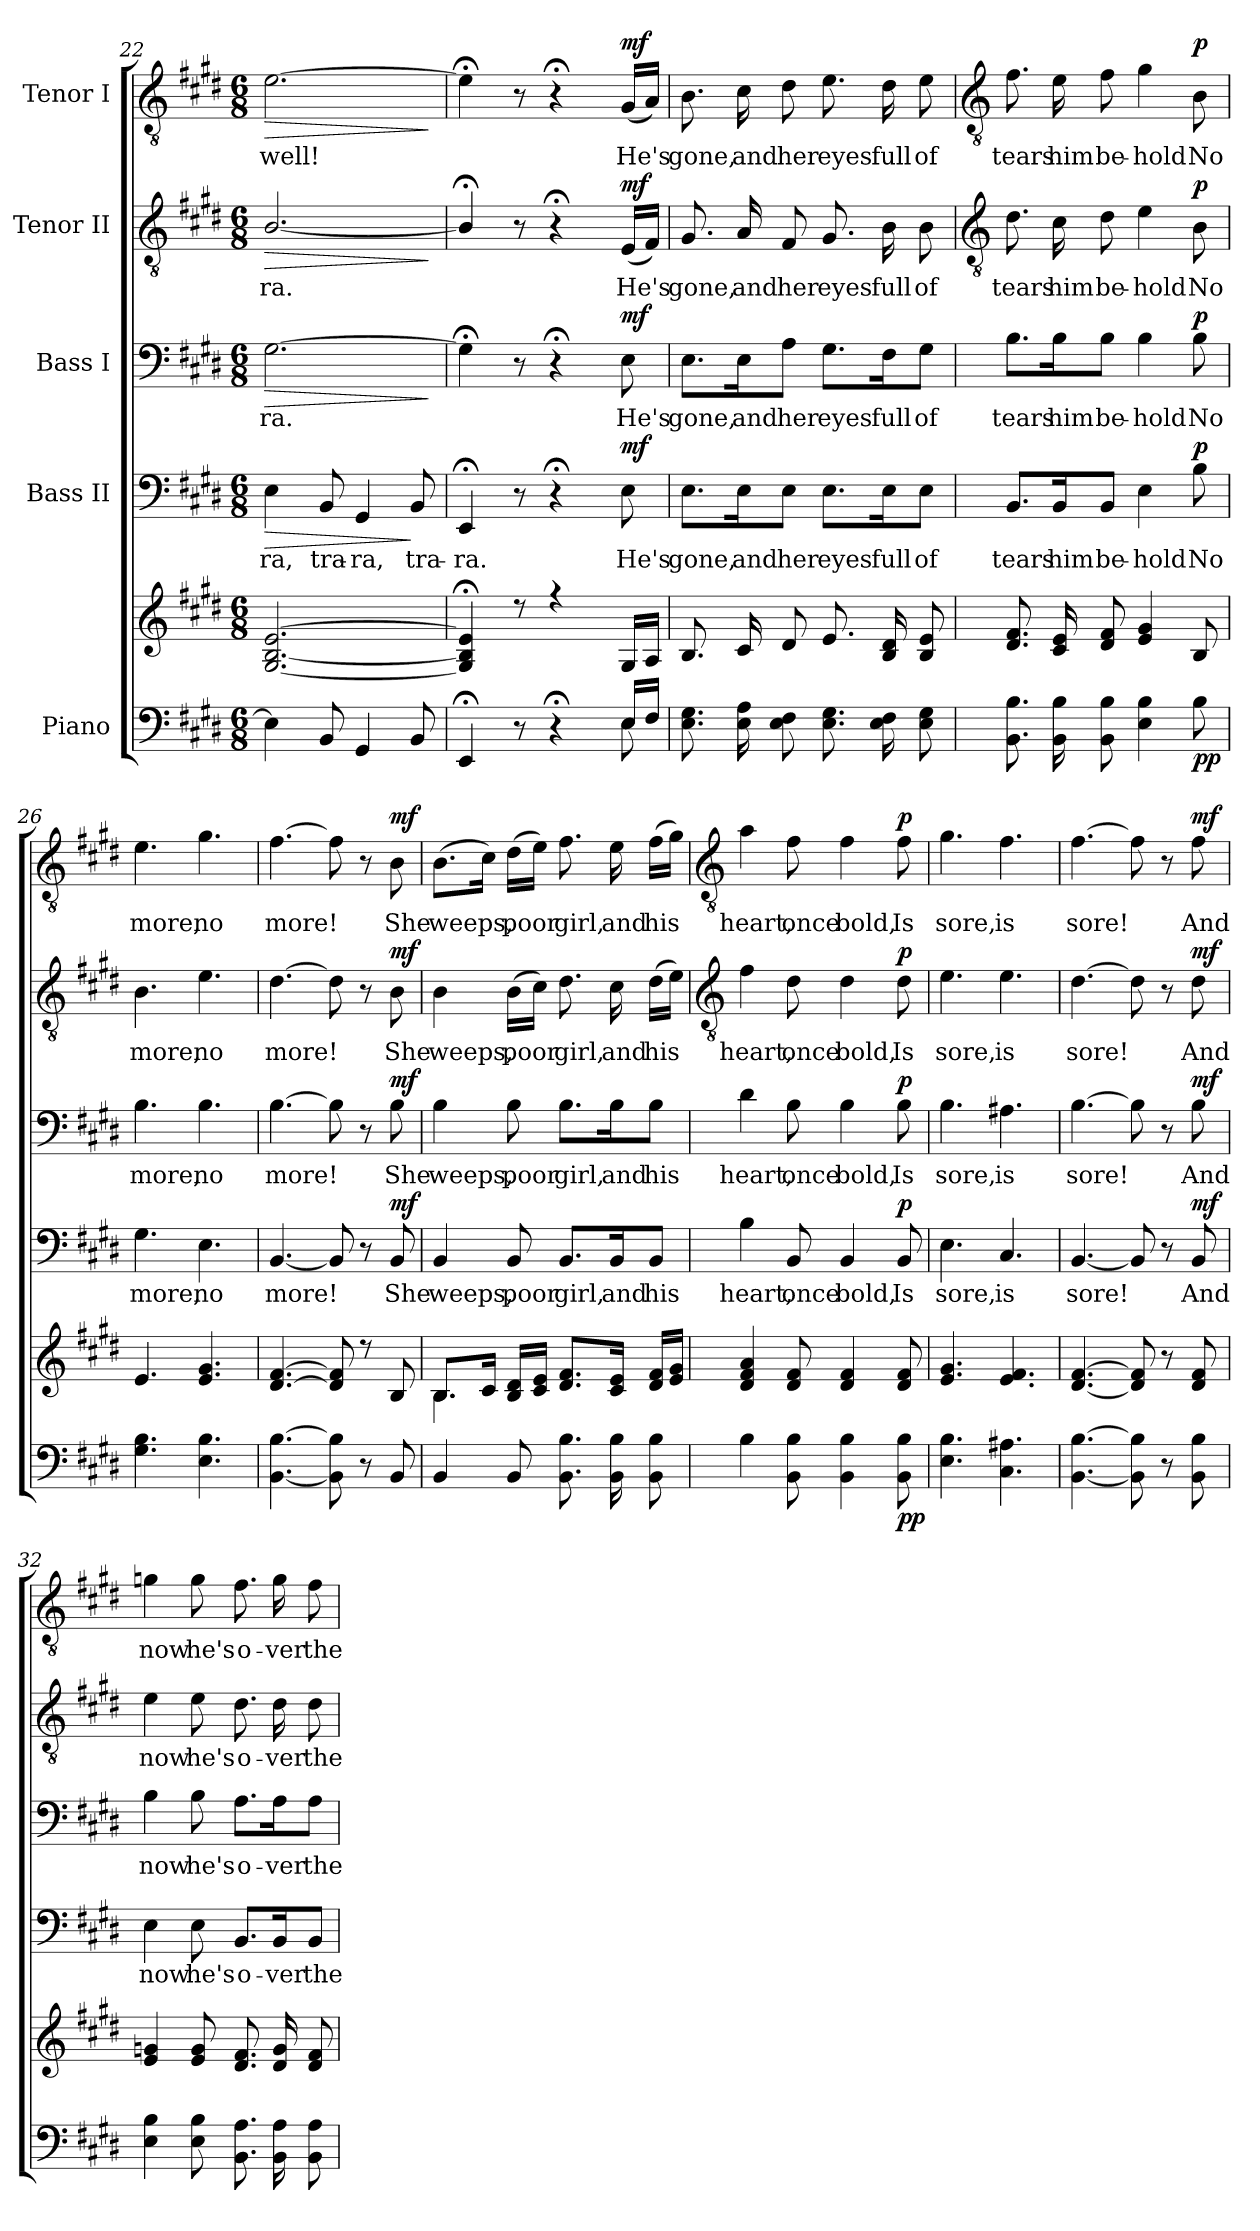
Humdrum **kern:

**kern	**kern	**dynam	**kern	**text	**dynam	**kern	**text	**dynam	**kern	**text	**dynam	**kern	**text	**dynam
*part5	*part5	*part5	*part4	*part4	*part4	*part3	*part3	*part3	*part2	*part2	*part2	*part1	*part1	*part1
*staff6	*staff5	*staff5/6	*staff4	*staff4	*staff4	*staff3	*staff3	*staff3	*staff2	*staff2	*staff2	*staff1	*staff1	*staff1
*I"Piano	*	*	*I"Bass II	*	*	*I"Bass I	*	*	*I"Tenor II	*	*	*I"Tenor I	*	*
*clefF4	*clefG2	*	*clefF4	*	*	*clefF4	*	*	*clefGv2	*	*	*clefGv2	*	*
*k[f#c#g#d#]	*k[f#c#g#d#]	*	*k[f#c#g#d#]	*	*	*k[f#c#g#d#]	*	*	*k[f#c#g#d#]	*	*	*k[f#c#g#d#]	*	*
*E:	*E:	*	*E:	*	*	*E:	*	*	*E:	*	*	*E:	*	*
*M6/8	*M6/8	*	*M6/8	*	*	*M6/8	*	*	*M6/8	*	*	*M6/8	*	*
=22	=22	=22	=22	=22	=22	=22	=22	=22	=22	=22	=22	=22	=22	=22
*^	*^	*	*	*	*	*	*	*	*	*	*	*	*	*
!	!LO:N:vis=1	!	!LO:N:vis=1	!	!	!LO:LY:b	!LO:HP:b	!	!LO:LY:b	!LO:HP:b	!	!LO:LY:b	!LO:HP:b	!	!LO:LY:b	!LO:HP:b
4E]	2.ryy	[2.G#/ [2.B/ [2.e/	2.ryy	.	4E\	-ra,	>	[2.G#	-ra.	>	[2.B/	-ra.	>	[2.e\	well!	>
!	!	!	!	!	!	!LO:LY:b	!	!	!	!	!	!	!	!	!	!
8BB	.	.	.	.	8BB	tra-	.	.	.	.	.	.	.	.	.	.
!	!	!	!	!	!	!LO:LY:b	!	!	!	!	!	!	!	!	!	!
4GG#	.	.	.	.	4GG#	-ra,	.	.	.	.	.	.	.	.	.	.
!	!	!	!	!	!	!LO:LY:b	!	!	!	!	!	!	!	!	!	!
8BB	.	.	.	.	8BB	tra-	]	.	.	.	.	.	.	.	.	.
*v	*v	*	*	*	*	*	*	*	*	*	*	*	*	*	*	*
*	*v	*v	*	*	*	*	*	*	*	*	*	*	*	*	*
.	.	.	.	.	.	.	.	]	.	.	]	.	.	]
=23	=23	=23	=23	=23	=23	=23	=23	=23	=23	=23	=23	=23	=23	=23
*^	*^	*	*	*	*	*	*	*	*	*	*	*	*	*
!	!	!	!LO:N:vis=1	!	!	!LO:LY:b	!	!	!	!	!	!	!	!	!	!
4EE;	2ryy	4G#/];< 4B/];< 4e/];<	2.ryy	.	4EE;<	-ra.	.	4G#;<]	.	.	4B;</]	.	.	4e;<\]	.	.
8r	.	8r	.	.	8r	.	.	8r	.	.	8r	.	.	8r	.	.
4r;	.	4r	.	.	4r;<	.	.	4r;<	.	.	4r;<	.	.	4r;<	.	.
.	8ryy	.	.	.	.	.	.	.	.	.	.	.	.	.	.	.
!	!	!	!	!LO:DY:b=2	!	!LO:LY:b	!	!	!LO:LY:b	!	!	!LO:LY:b	!	!	!LO:LY:b	!
!	!	!	!	!LO:DY:n=1:b	!	!	!LO:DY:b	!	!	!LO:DY:b	!	!	!LO:DY:b	!	!	!LO:DY:b
16E/LL	8E\	16G#/LL	.	mf mf	8E	He's	mf	8E	He's	mf	(<16ELL	He's	mf	(<16G#LL	He's	mf
16F#/JJ	.	16A/JJ	.	.	.	.	.	.	.	.	16F#JJ)	.	.	16AJJ)	.	.
=24	=24	=24	=24	=24	=24	=24	=24	=24	=24	=24	=24	=24	=24	=24	=24	=24
!	!	!	!LO:N:vis=1	!	!	!LO:LY:b	!	!	!LO:LY:b	!	!	!LO:LY:b	!	!	!LO:LY:b	!
8.E 8.G#L	4.ryy	8.B/L	2.ryy	.	8.E\L	gone,	.	8.E\L	gone,	.	8.G#	gone,	.	8.B	gone,	.
!	!	!	!	!	!	!LO:LY:b	!	!	!LO:LY:b	!	!	!LO:LY:b	!	!	!LO:LY:b	!
16E 16AL	.	16c#/L	.	.	16E\K	and	.	16E\K	and	.	16A	and	.	16c#	and	.
!	!	!	!	!	!	!LO:LY:b	!	!	!LO:LY:b	!	!	!LO:LY:b	!	!	!LO:LY:b	!
8E 8F#J	.	8d#/J	.	.	8E\J	her	.	8A\J	her	.	8F#	her	.	8d#	her	.
!	!	!	!	!	!	!LO:LY:b	!	!	!LO:LY:b	!	!	!LO:LY:b	!	!	!LO:LY:b	!
8.E\ 8.G#\L	8ryy	8.e/L	.	.	8.E\L	eyes	.	8.G#\L	eyes	.	8.G#	eyes	.	8.e	eyes	.
.	4ryy	.	.	.	.	.	.	.	.	.	.	.	.	.	.	.
!	!	!	!	!	!	!LO:LY:b	!	!	!LO:LY:b	!	!	!LO:LY:b	!	!	!LO:LY:b	!
16E\ 16F#\L	.	16B/ 16d#/L	.	.	16E\K	full	.	16F#\K	full	.	16B\	full	.	16d#	full	.
!	!	!	!	!	!	!LO:LY:b	!	!	!LO:LY:b	!	!	!LO:LY:b	!	!	!LO:LY:b	!
8E\ 8G#\J	.	8B/ 8e/J	.	.	8E\J	of	.	8G#\J	of	.	8B\	of	.	8e	of	.
*v	*v	*	*	*	*	*	*	*	*	*	*	*	*	*	*	*
!!LO:LB:g=z
=25	=25	=25	=25	=25	=25	=25	=25	=25	=25	=25	=25	=25	=25	=25	=25
*	*	*	*	*	*	*	*	*	*	*clefGv2	*	*	*clefGv2	*	*
!	!	!LO:N:vis=1	!	!	!LO:LY:b	!	!	!LO:LY:b	!	!	!LO:LY:b	!	!	!LO:LY:b	!
8.BB\ 8.B\L	8.d#/ 8.f#/L	2.ryy	.	8.BB/L	tears	.	8.B\L	tears	.	8.d#	tears	.	8.f#	tears	.
!	!	!	!	!	!LO:LY:b	!	!	!LO:LY:b	!	!	!LO:LY:b	!	!	!LO:LY:b	!
16BB\ 16B\L	16c#/ 16e/L	.	.	16BB/K	him	.	16B\K	him	.	16c#	him	.	16e	him	.
!	!	!	!	!	!LO:LY:b	!	!	!LO:LY:b	!	!	!LO:LY:b	!	!	!LO:LY:b	!
8BB\ 8B\J	8d#/ 8f#/J	.	.	8BB/J	be-	.	8B\J	be-	.	8d#	be-	.	8f#	be-	.
!	!	!	!	!	!LO:LY:b	!	!	!LO:LY:b	!	!	!LO:LY:b	!	!	!LO:LY:b	!
4E\ 4B\	4e/ 4g#/	.	.	4E	-hold	.	4B	-hold	.	4e	-hold	.	4g#	-hold	.
!	!	!	!LO:DY:b=2	!	!LO:LY:b	!	!	!LO:LY:b	!	!	!LO:LY:b	!	!	!LO:LY:b	!
!	!	!	!LO:DY:n=1:b	!	!	!LO:DY:b	!	!	!LO:DY:b	!	!	!LO:DY:b	!	!	!LO:DY:b
8B\	8B/	.	p p	8B	No	p	8B	No	p	8B	No	p	8B	No	p
=26	=26	=26	=26	=26	=26	=26	=26	=26	=26	=26	=26	=26	=26	=26	=26
!	!	!	!	!	!LO:LY:b	!	!	!LO:LY:b	!	!	!LO:LY:b	!	!	!LO:LY:b	!
4.G#\ 4.B\	4.e/	2.ryy	.	4.G#	more,	.	4.B	more,	.	4.B	more,	.	4.e	more,	.
!	!	!	!	!	!LO:LY:b	!	!	!LO:LY:b	!	!	!LO:LY:b	!	!	!LO:LY:b	!
4.E\ 4.B\	4.e/ 4.g#/	.	.	4.E	no	.	4.B	no	.	4.e	no	.	4.g#	no	.
=27	=27	=27	=27	=27	=27	=27	=27	=27	=27	=27	=27	=27	=27	=27	=27
!	!	!	!	!	!LO:LY:b	!	!	!LO:LY:b	!	!	!LO:LY:b	!	!	!LO:LY:b	!
[4.BB\ [4.B\	[4.d#/ [4.f#/	2.ryy	.	[4.BB	more!	.	[4.B	more!	.	[4.d#	more!	.	[4.f#	more!	.
8BB\] 8B\]	8d#/] 8f#/]	.	.	8BB]	.	.	8B]	.	.	8d#]	.	.	8f#]	.	.
8r	8r	.	.	8r	.	.	8r	.	.	8r	.	.	8r	.	.
!	!	!	!LO:DY:b=2	!	!LO:LY:b	!	!	!LO:LY:b	!	!	!LO:LY:b	!	!	!LO:LY:b	!
!	!	!	!LO:DY:n=1:b	!	!	!LO:DY:b	!	!	!LO:DY:b	!	!	!LO:DY:b	!	!	!LO:DY:b
8BB	8B/	.	mf mf	8BB	She	mf	8B	She	mf	8B	She	mf	8B	She	mf
=28	=28	=28	=28	=28	=28	=28	=28	=28	=28	=28	=28	=28	=28	=28	=28
!	!	!	!	!	!LO:LY:b	!	!	!LO:LY:b	!	!	!LO:LY:b	!	!	!LO:LY:b	!
4BB	8.B/L	4.B\	.	4BB	weeps,	.	4B	weeps,	.	4B	weeps,	.	(>8.BL	weeps,	.
.	16c#/J	.	.	.	.	.	.	.	.	.	.	.	16c#J)	.	.
!	!	!	!	!	!LO:LY:b	!	!	!LO:LY:b	!	!	!LO:LY:b	!	!	!LO:LY:b	!
8BB	16B/ 16d#/LL	.	.	8BB	poor	.	8B	poor	.	(>16BLL	poor	.	(>16d#LL	poor	.
.	16c#/ 16e/JJ	.	.	.	.	.	.	.	.	16c#JJ)	.	.	16eJJ)	.	.
!	!	!	!	!	!LO:LY:b	!	!	!LO:LY:b	!	!	!LO:LY:b	!	!	!LO:LY:b	!
8.BB 8.BL	8.d#/ 8.f#/L	8ryy	.	8.BB/L	girl,	.	8.B\L	girl,	.	8.d#	girl,	.	8.f#	girl,	.
.	.	4ryy	.	.	.	.	.	.	.	.	.	.	.	.	.
!	!	!	!	!	!LO:LY:b	!	!	!LO:LY:b	!	!	!LO:LY:b	!	!	!LO:LY:b	!
16BB 16BL	16c#/ 16e/J	.	.	16BB/K	and	.	16B\K	and	.	16c#	and	.	16e	and	.
!	!	!	!	!	!LO:LY:b	!	!	!LO:LY:b	!	!	!LO:LY:b	!	!	!LO:LY:b	!
8BB 8BJ	16d#/ 16f#/LL	.	.	8BB/J	his	.	8B\J	his	.	(>16d#LL	his	.	(>16f#LL	his	.
.	16e/ 16g#/JJ	.	.	.	.	.	.	.	.	16eJJ)	.	.	16g#JJ)	.	.
*	*v	*v	*	*	*	*	*	*	*	*	*	*	*	*	*
!!LO:LB:g=z
=29	=29	=29	=29	=29	=29	=29	=29	=29	=29	=29	=29	=29	=29	=29
*	*	*	*	*	*	*	*	*	*clefGv2	*	*	*clefGv2	*	*
!	!	!	!	!LO:LY:b	!	!	!LO:LY:b	!	!	!LO:LY:b	!	!	!LO:LY:b	!
4B	4d# 4f# 4a	.	4B	heart,	.	4d#	heart,	.	4f#	heart,	.	4a	heart,	.
!	!	!	!	!LO:LY:b	!	!	!LO:LY:b	!	!	!LO:LY:b	!	!	!LO:LY:b	!
8BB 8B	8d# 8f#	.	8BB	once	.	8B	once	.	8d#	once	.	8f#	once	.
!	!	!	!	!LO:LY:b	!	!	!LO:LY:b	!	!	!LO:LY:b	!	!	!LO:LY:b	!
4BB 4B	4d# 4f#	.	4BB	bold,	.	4B	bold,	.	4d#	bold,	.	4f#	bold,	.
!	!	!LO:DY:b=2	!	!LO:LY:b	!	!	!LO:LY:b	!	!	!LO:LY:b	!	!	!LO:LY:b	!
!	!	!LO:DY:n=1:b	!	!	!LO:DY:b	!	!	!LO:DY:b	!	!	!LO:DY:b	!	!	!LO:DY:b
8BB 8B	8d# 8f#	p p	8BB	Is	p	8B	Is	p	8d#	Is	p	8f#	Is	p
=30	=30	=30	=30	=30	=30	=30	=30	=30	=30	=30	=30	=30	=30	=30
!	!	!	!	!LO:LY:b	!	!	!LO:LY:b	!	!	!LO:LY:b	!	!	!LO:LY:b	!
4.E 4.B	4.e 4.g#	.	4.E	sore,	.	4.B	sore,	.	4.e	sore,	.	4.g#	sore,	.
!	!	!	!	!LO:LY:b	!	!	!LO:LY:b	!	!	!LO:LY:b	!	!	!LO:LY:b	!
4.C# 4.A#X	4.e 4.f#	.	4.C#	is	.	4.A#X	is	.	4.e	is	.	4.f#	is	.
=31	=31	=31	=31	=31	=31	=31	=31	=31	=31	=31	=31	=31	=31	=31
!	!	!	!	!LO:LY:b	!	!	!LO:LY:b	!	!	!LO:LY:b	!	!	!LO:LY:b	!
[4.BB [4.B	[4.d# [4.f#	.	[4.BB	sore!	.	[4.B	sore!	.	[4.d#	sore!	.	[4.f#	sore!	.
8BB] 8B]	8d#] 8f#]	.	8BB]	.	.	8B]	.	.	8d#]	.	.	8f#]	.	.
8r	8r	.	8r	.	.	8r	.	.	8r	.	.	8r	.	.
!	!	!LO:DY:b=2	!	!LO:LY:b	!	!	!LO:LY:b	!	!	!LO:LY:b	!	!	!LO:LY:b	!
!	!	!LO:DY:n=1:b	!	!	!LO:DY:b	!	!	!LO:DY:b	!	!	!LO:DY:b	!	!	!LO:DY:b
8BB 8B	8d# 8f#	mf mf	8BB	And	mf	8B	And	mf	8d#	And	mf	8f#	And	mf
=32	=32	=32	=32	=32	=32	=32	=32	=32	=32	=32	=32	=32	=32	=32
!	!	!	!	!LO:LY:b	!	!	!LO:LY:b	!	!	!LO:LY:b	!	!	!LO:LY:b	!
4E 4B	4e 4gn	.	4E	now	.	4B	now	.	4e	now	.	4gn	now	.
!	!	!	!	!LO:LY:b	!	!	!LO:LY:b	!	!	!LO:LY:b	!	!	!LO:LY:b	!
8E 8B	8e 8g	.	8E	he's	.	8B	he's	.	8e	he's	.	8g	he's	.
!	!	!	!	!LO:LY:b	!	!	!LO:LY:b	!	!	!LO:LY:b	!	!	!LO:LY:b	!
8.BB 8.AL	8.d# 8.f#L	.	8.BB/L	o-	.	8.A\L	o-	.	8.d#	o-	.	8.f#	o-	.
!	!	!	!	!LO:LY:b	!	!	!LO:LY:b	!	!	!LO:LY:b	!	!	!LO:LY:b	!
16BB 16AL	16d# 16gL	.	16BB/K	-ver	.	16A\K	-ver	.	16d#	-ver	.	16g	-ver	.
!	!	!	!	!LO:LY:b	!	!	!LO:LY:b	!	!	!LO:LY:b	!	!	!LO:LY:b	!
8BB 8AJ	8d# 8f#J	.	8BB/J	the	.	8A\J	the	.	8d#	the	.	8f#	the	.
=	=	=	=	=	=	=	=	=	=	=	=	=	=	=
*-	*-	*-	*-	*-	*-	*-	*-	*-	*-	*-	*-	*-	*-	*-
